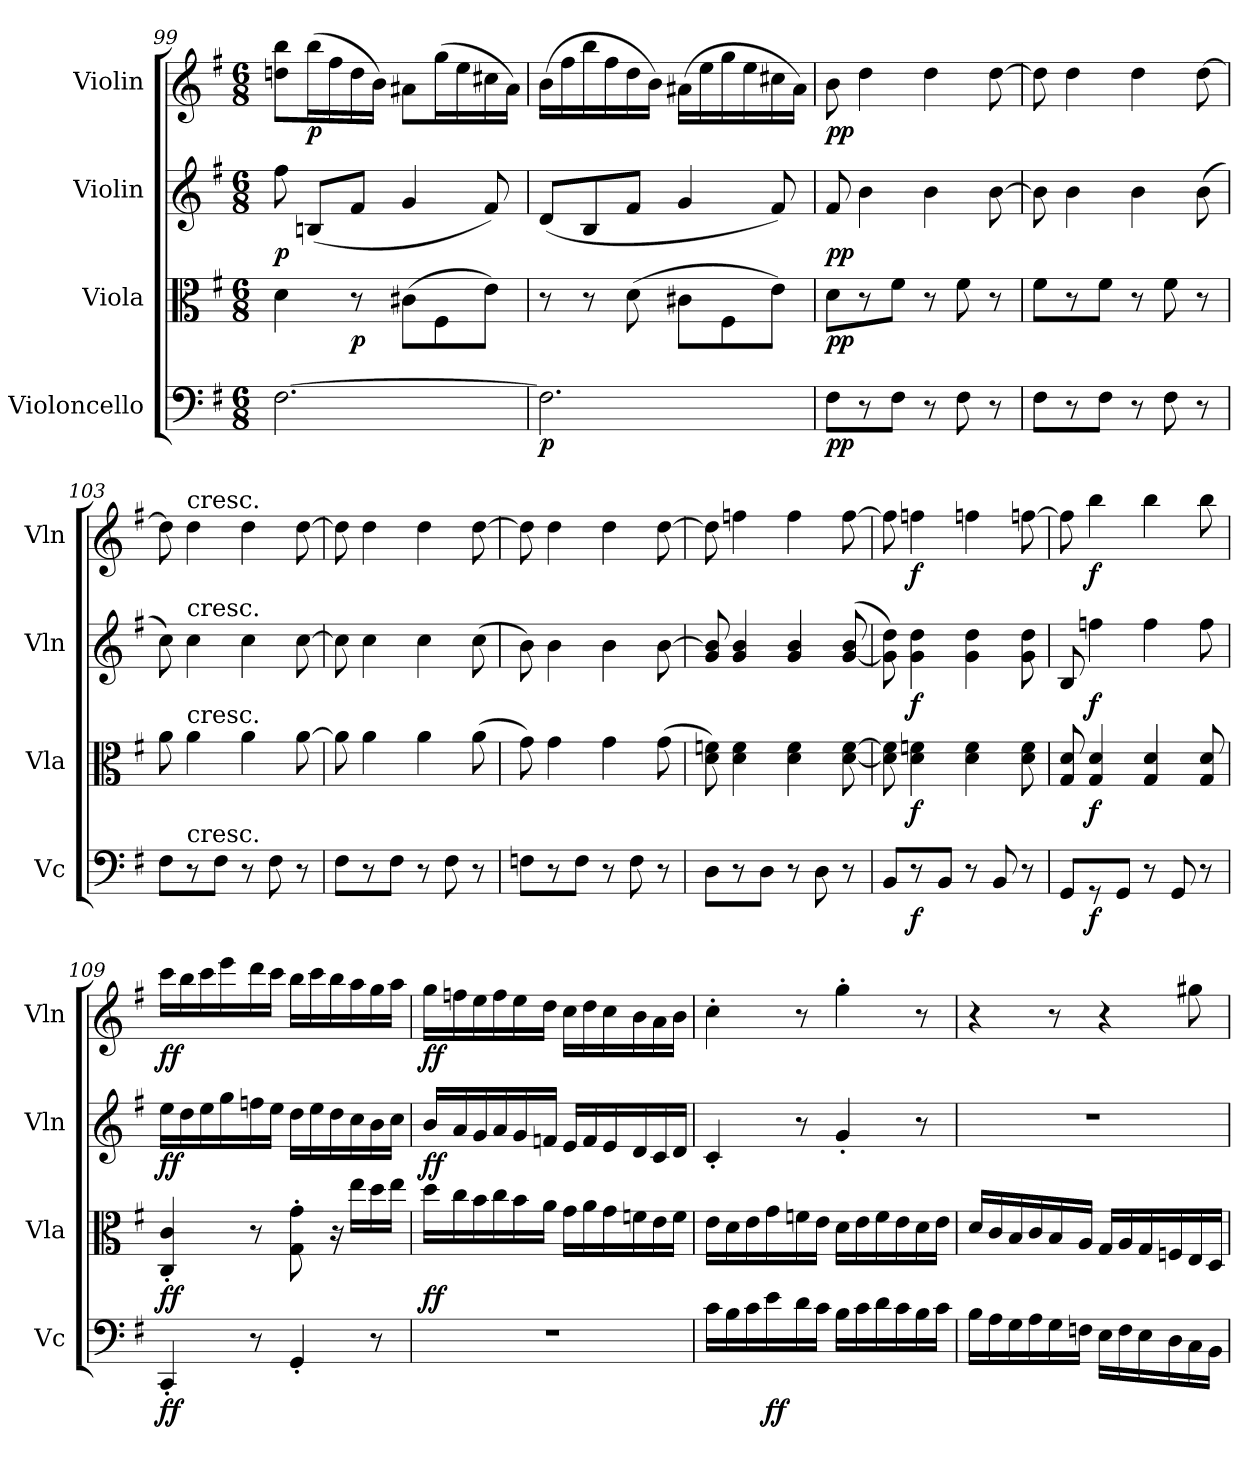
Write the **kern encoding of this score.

**kern	**dynam	**kern	**dynam	**kern	**dynam	**kern	**dynam
*part4	*part4	*part3	*part3	*part2	*part2	*part1	*part1
*staff4	*staff4	*staff3	*staff3	*staff2	*staff2	*staff1	*staff1
*I"Violoncello	*	*I"Viola	*	*I"Violin	*	*I"Violin	*
*I'Vc	*	*I'Vla	*	*I'Vln	*	*I'Vln	*
*clefF4	*	*clefC3	*	*clefG2	*	*clefG2	*
*k[f#]	*	*k[f#]	*	*k[f#]	*	*k[f#]	*
*M6/8	*	*M6/8	*	*M6/8	*	*M6/8	*
=99	=99	=99	=99	=99	=99	=99	=99
[2.F#\	.	4d\	.	8ff#\	p	8ddn\ 8bb\L	.
.	.	.	.	(8Bn/L	.	(16bb\L	p
.	.	.	.	.	.	16ff#\	.
.	.	8r	p	8f#/J	.	16dd\	.
.	.	.	.	.	.	16b\JJ)	.
.	.	(8c#X\L	.	4g/	.	8a#X\L	.
.	.	8F#\	.	.	.	(16gg\L	.
.	.	.	.	.	.	16ee\	.
.	.	8e\J)	.	8f#/)	.	16cc#X\	.
.	.	.	.	.	.	16a#\JJ)	.
=100	=100	=100	=100	=100	=100	=100	=100
2.F#\]	p	8r	.	(8d/L	.	(16b\LL	.
.	.	.	.	.	.	16ff#\	.
.	.	8r	.	8B/	.	16bb\	.
.	.	.	.	.	.	16ff#\	.
.	.	(8d\	.	8f#/J	.	16dd\	.
.	.	.	.	.	.	16b\JJ)	.
.	.	8c#X\L	.	4g/	.	(16a#X\LL	.
.	.	.	.	.	.	16ee\	.
.	.	8F#\	.	.	.	16gg\	.
.	.	.	.	.	.	16ee\	.
.	.	8e\J)	.	8f#/)	.	16cc#X\	.
.	.	.	.	.	.	16a#\JJ)	.
=101	=101	=101	=101	=101	=101	=101	=101
8F#\L	pp	8d\L	pp	8f#/	pp	8b\	pp
8r	.	8r	.	4b\	.	4dd\	.
8F#\J	.	8f#\J	.	.	.	.	.
8r	.	8r	.	4b\	.	4dd\	.
8F#\	.	8f#\	.	.	.	.	.
8r	.	8r	.	[8b\	.	[8dd\	.
=102	=102	=102	=102	=102	=102	=102	=102
8F#\L	.	8f#\L	.	8b\]	.	8dd\]	.
8r	.	8r	.	4b\	.	4dd\	.
8F#\J	.	8f#\J	.	.	.	.	.
8r	.	8r	.	4b\	.	4dd\	.
8F#\	.	8f#\	.	.	.	.	.
8r	.	8r	.	(8b\	.	[8dd\	.
=103	=103	=103	=103	=103	=103	=103	=103
8F#\L	.	8a\	.	8cc\)	.	8dd\]	.
!	!	!	!	!	!	!LO:TX:t=cresc.	!
!	!	!	!	!LO:TX:t=cresc.	!	!	!
!	!	!LO:TX:t=cresc.	!	!	!	!	!
!LO:TX:t=cresc.	!	!	!	!	!	!	!
8r	.	4a\	.	4cc\	.	4dd\	.
8F#\J	.	.	.	.	.	.	.
8r	.	4a\	.	4cc\	.	4dd\	.
8F#\	.	.	.	.	.	.	.
8r	.	[8a\	.	[8cc\	.	[8dd\	.
=104	=104	=104	=104	=104	=104	=104	=104
8F#\L	.	8a\]	.	8cc\]	.	8dd\]	.
8r	.	4a\	.	4cc\	.	4dd\	.
8F#\J	.	.	.	.	.	.	.
8r	.	4a\	.	4cc\	.	4dd\	.
8F#\	.	.	.	.	.	.	.
8r	.	(8a\	.	(8cc\	.	[8dd\	.
=105	=105	=105	=105	=105	=105	=105	=105
8Fn\L	.	8g\)	.	8b\)	.	8dd\]	.
8r	.	4g\	.	4b\	.	4dd\	.
8F\J	.	.	.	.	.	.	.
8r	.	4g\	.	4b\	.	4dd\	.
8F\	.	.	.	.	.	.	.
8r	.	(8g\	.	[8b\	.	[8dd\	.
=106	=106	=106	=106	=106	=106	=106	=106
8D\L	.	8d\ 8fn\)	.	8g/ 8b]/	.	8dd\]	.
8r	.	4d\ 4f\	.	4g/ 4b/	.	4ffn\	.
8D\J	.	.	.	.	.	.	.
8r	.	4d\ 4f\	.	4g/ 4b/	.	4ff\	.
8D\	.	.	.	.	.	.	.
8r	.	[8d\ [8f\	.	([8g/ 8b/	.	[8ff\	.
=107	=107	=107	=107	=107	=107	=107	=107
8BB/L	.	8d]\ 8f]\	.	8g]\ 8dd\)	.	8ff\]	.
8r	f	4d\ 4fn\	f	4g\ 4dd\	f	4ffn\	f
8BB/J	.	.	.	.	.	.	.
8r	.	4d\ 4f\	.	4g\ 4dd\	.	4ffn\	.
8BB/	.	.	.	.	.	.	.
8r	.	8d\ 8f\	.	8g\ 8dd\	.	[8ffn\	.
=108	=108	=108	=108	=108	=108	=108	=108
8GG/L	.	8G/ 8d/	.	8B/	.	8ff\]	.
8r	f	4G/ 4d/	f	4ffn\	f	4bb\	f
8GG/J	.	.	.	.	.	.	.
8r	.	4G/ 4d/	.	4ff\	.	4bb\	.
8GG/	.	.	.	.	.	.	.
8r	.	8G/ 8d/	.	8ff\	.	8bb\	.
=109	=109	=109	=109	=109	=109	=109	=109
4CC'/	ff	4C'/ 4c'/	ff	16ee\LL	ff	16ccc\LL	ff
.	.	.	.	16dd\	.	16bb\	.
.	.	.	.	16ee\	.	16ccc\	.
.	.	.	.	16gg\	.	16eee\	.
8r	.	8r	.	16ffn\	.	16ddd\	.
.	.	.	.	16ee\JJ	.	16ccc\JJ	.
4GG'/	.	8G'\ 8g'\	.	16dd\LL	.	16bb\LL	.
.	.	.	.	16ee\	.	16ccc\	.
.	.	16r	.	16dd\	.	16bb\	.
.	.	16ee\LL	.	16cc\	.	16aa\	.
8r	.	16dd\	.	16b\	.	16gg\	.
.	.	16ee\JJ	.	16cc\JJ	.	16aa\JJ	.
=110	=110	=110	=110	=110	=110	=110	=110
2.r	.	16dd\LL	ff	16b/LL	ff	16gg\LL	ff
.	.	16cc\	.	16a/	.	16ffn\	.
.	.	16b\	.	16g/	.	16ee\	.
.	.	16cc\	.	16a/	.	16ff\	.
.	.	16b\	.	16g/	.	16ee\	.
.	.	16a\JJ	.	16fn/JJ	.	16dd\JJ	.
.	.	16g\LL	.	16e/LL	.	16cc\LL	.
.	.	16a\	.	16f/	.	16dd\	.
.	.	16g\	.	16e/	.	16cc\	.
.	.	16fn\	.	16d/	.	16b\	.
.	.	16e\	.	16c/	.	16a\	.
.	.	16f\JJ	.	16d/JJ	.	16b\JJ	.
=111	=111	=111	=111	=111	=111	=111	=111
16c\LL	.	16e\LL	.	4c'/	.	4cc'\	.
16B\	.	16d\	.	.	.	.	.
16c\	.	16e\	.	.	.	.	.
16e\	ff	16g\	.	.	.	.	.
16d\	.	16fn\	.	8r	.	8r	.
16c\JJ	.	16e\JJ	.	.	.	.	.
16B\LL	.	16d\LL	.	4g'/	.	4gg'\	.
16c\	.	16e\	.	.	.	.	.
16d\	.	16f\	.	.	.	.	.
16c\	.	16e\	.	.	.	.	.
16B\	.	16d\	.	8r	.	8r	.
16c\JJ	.	16e\JJ	.	.	.	.	.
=112	=112	=112	=112	=112	=112	=112	=112
16B\LL	.	16d/LL	.	2.r	.	4r	.
16A\	.	16c/	.	.	.	.	.
16G\	.	16B/	.	.	.	.	.
16A\	.	16c/	.	.	.	.	.
16G\	.	16B/	.	.	.	8r	.
16Fn\JJ	.	16A/JJ	.	.	.	.	.
16E\LL	.	16G/LL	.	.	.	4r	.
16F\	.	16A/	.	.	.	.	.
16E\	.	16G/	.	.	.	.	.
16D\	.	16Fn/	.	.	.	.	.
16C\	.	16E/	.	.	.	8gg#X\	.
16BB\JJ	.	16D/JJ	.	.	.	.	.
=	=	=	=	=	=	=	=
*-	*-	*-	*-	*-	*-	*-	*-
